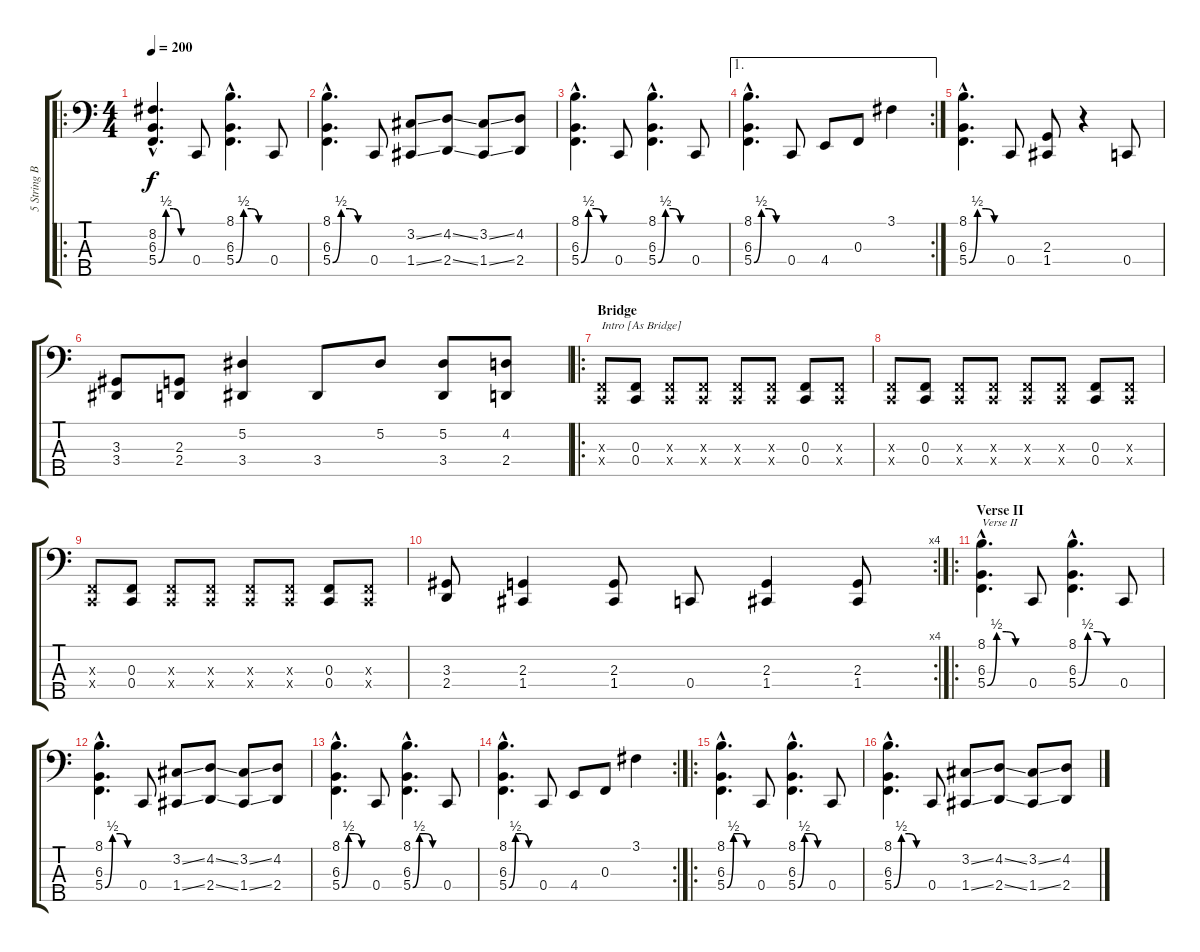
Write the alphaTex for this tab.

\track ("5 String Bass [Steve Cloutier]" "5 String B") {instrument electricbassfinger}
\staff {score tabs}
\tuning (Eb2 Bb1 F1 C1 G0) {hide}
\ro
\ts (4 4)
\tempo 200
\clef f4
\ks c
(8.2{hac} 6.3{hac} 5.4{be (custom 0 0 15 2 30 2 45 0 60 0) hac}).4{d dy f} 0.4.8 (8.1{hac} 6.3{hac} 5.4{be (custom 0 0 15 2 30 2 45 0 60 0) hac}).4{d} 0.4.8 |
(8.1{hac} 6.3{hac} 5.4{be (custom 0 0 15 2 30 2 45 0 60 0) hac}).4{d} 0.4.8 (3.2{ss} 1.4{ss}).8 (4.2{ss} 2.4{ss}).8 (3.2{ss} 1.4{ss}).8 (4.2 2.4).8 |
(8.1{hac} 6.3{hac} 5.4{be (custom 0 0 15 2 30 2 45 0 60 0) hac}).4{d} 0.4.8 (8.1{hac} 6.3{hac} 5.4{be (custom 0 0 15 2 30 2 45 0 60 0) hac}).4{d} 0.4.8 |
\ae 1
\rc 2
(8.1{hac} 6.3{hac} 5.4{be (custom 0 0 15 2 30 2 45 0 60 0) hac}).4{d} 0.4.8 4.4.8 0.3.8 3.1.4 |
(8.1{hac} 6.3{hac} 5.4{be (custom 0 0 15 2 30 2 45 0 60 0) hac}).4{d} 0.4.8 (2.3 1.4).8 r.4 0.4.8 |
(3.3 3.4).8 (2.3 2.4).8 (5.2 3.4).4 3.4.8 5.2.8 (5.2 3.4).8 (4.2 2.4).8 |
\ro
\section ("" "Bridge")
(0.3{x} 0.4{x}).8{txt "Intro [As Bridge]"} (0.3 0.4).8 (0.3{x} 0.4{x}).8 (0.3{x} 0.4{x}).8 (0.3{x} 0.4{x}).8 (0.3{x} 0.4{x}).8 (0.3 0.4).8 (0.3{x} 0.4{x}).8 |
(0.3{x} 0.4{x}).8 (0.3 0.4).8 (0.3{x} 0.4{x}).8 (0.3{x} 0.4{x}).8 (0.3{x} 0.4{x}).8 (0.3{x} 0.4{x}).8 (0.3 0.4).8 (0.3{x} 0.4{x}).8 |
(0.3{x} 0.4{x}).8 (0.3 0.4).8 (0.3{x} 0.4{x}).8 (0.3{x} 0.4{x}).8 (0.3{x} 0.4{x}).8 (0.3{x} 0.4{x}).8 (0.3 0.4).8 (0.3{x} 0.4{x}).8 |
\rc 4
(3.3 2.4).8 (2.3 1.4).4 (2.3 1.4).8 0.4.8 (2.3 1.4).4 (2.3 1.4).8 |
\ro
\section ("" "Verse II")
(8.1{hac} 6.3{hac} 5.4{be (custom 0 0 15 2 30 2 45 0 60 0) hac}).4{d txt "Verse II"} 0.4.8 (8.1{hac} 6.3{hac} 5.4{be (custom 0 0 15 2 30 2 45 0 60 0) hac}).4{d} 0.4.8 |
(8.1{hac} 6.3{hac} 5.4{be (custom 0 0 15 2 30 2 45 0 60 0) hac}).4{d} 0.4.8 (3.2{ss} 1.4{ss}).8 (4.2{ss} 2.4{ss}).8 (3.2{ss} 1.4{ss}).8 (4.2 2.4).8 |
(8.1{hac} 6.3{hac} 5.4{be (custom 0 0 15 2 30 2 45 0 60 0) hac}).4{d} 0.4.8 (8.1{hac} 6.3{hac} 5.4{be (custom 0 0 15 2 30 2 45 0 60 0) hac}).4{d} 0.4.8 |
\rc 2
(8.1{hac} 6.3{hac} 5.4{be (custom 0 0 15 2 30 2 45 0 60 0) hac}).4{d} 0.4.8 4.4.8 0.3.8 3.1.4 |
\ro
(8.1{hac} 6.3{hac} 5.4{be (custom 0 0 15 2 30 2 45 0 60 0) hac}).4{d} 0.4.8 (8.1{hac} 6.3{hac} 5.4{be (custom 0 0 15 2 30 2 45 0 60 0) hac}).4{d} 0.4.8 |
(8.1{hac} 6.3{hac} 5.4{be (custom 0 0 15 2 30 2 45 0 60 0) hac}).4{d} 0.4.8 (3.2{ss} 1.4{ss}).8 (4.2{ss} 2.4{ss}).8 (3.2{ss} 1.4{ss}).8 (4.2 2.4).8
